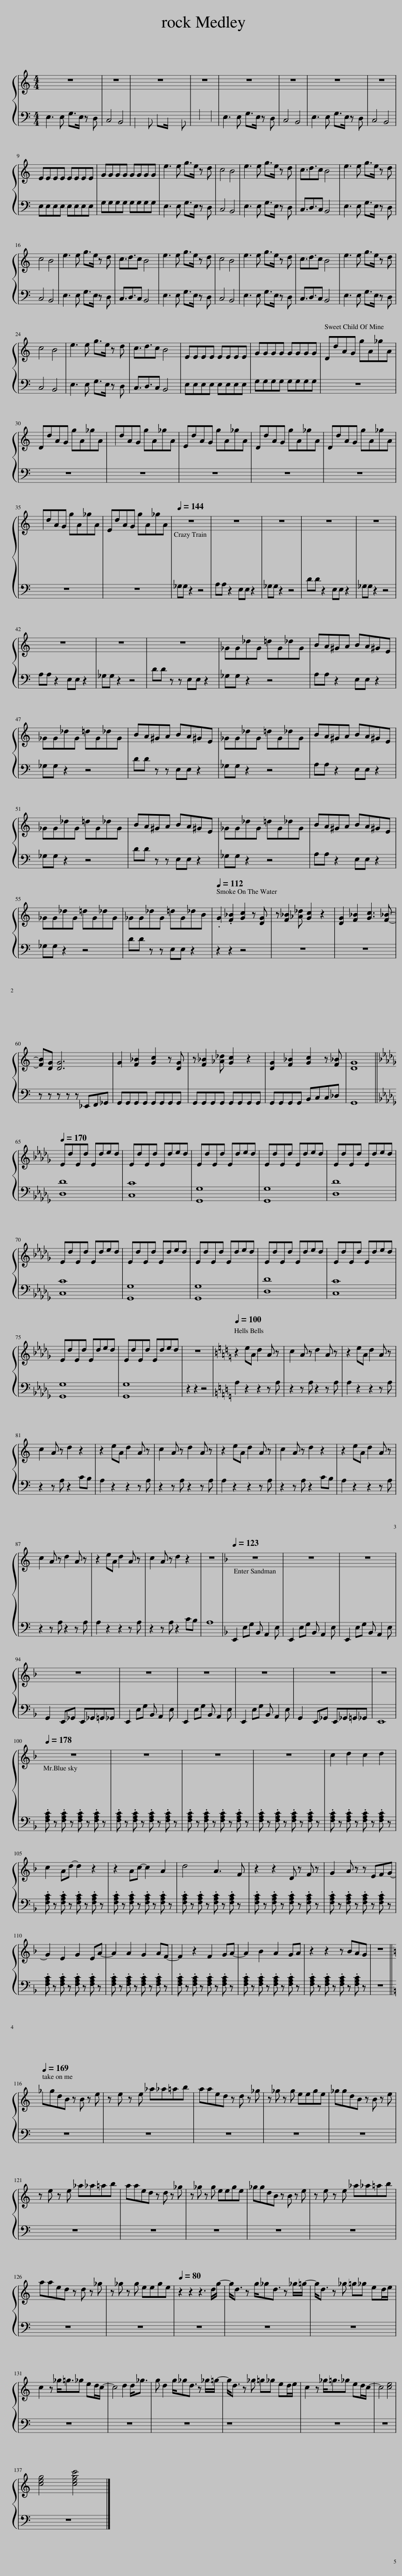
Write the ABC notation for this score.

X:1
%%score { 1 | 2 }
L:1/8
M:4/4
I:linebreak $
K:C
V:1 treble
V:2 bass
V:1
 z8 | z8 | z8 | z8 | z8 | %5
 z8 | z8 | z8 |$ EEEE EEEE | GGGG GGGG | %10
 e3 e g>e z d | c4 B4 | e3 e g>e z d | c3/2d3/2c B4 | e3 e g>e z d |$ %15
 c4 B4 | e3 e g>e z d | c3/2d3/2c B4 | e3 e g>e z d | c4 B4 | %20
 e3 e g>e z d | c3/2d3/2c B4 | e3 e g>e z d |$ c4 B4 | e3 e g>e z d | %25
 c3/2d3/2c B4 | EEEE EEEE | GGGG GGGG | DdAG gA_gA |$ DdAG gA_gA | %30
xdAG gA_gA | EdAG gA_gA | DdAG gA_gA | DdAG gA_gA |$xdAG gA_gA | %35
 EdAG gA_gA |[Q:1/4=144] z8 | z8 | z8 | z8 | %40
 z8 |$ z8 | z8 | z8 | _GG_dG =dG_dG | %45
 BA^GA BA^GE |$ _GG_dG =dG_dG | BA^GA BA^GE | _GG_dG =dG_dG | BA^GA BA^GE |$ %50
 _GG_dG =dG_dG | BA^GA BA^GE | _GG_dG =dG_dG | BA^GA BA^GE |$ _GG_dG =dG_dG | %55
 _GG_dG =dG_dB |[Q:1/4=112] .[xG]2 .[F_B]2 [Gc]2 z [DG] | z [F_B]2 [_A_d] [Gc]2 z2 | [DG]2 [F_B]2 [Gc]3 [F_B]- |$ [FB][DG] [DG]6 | %60
 [xG]2 [F_B]2 [Gc]2 z [DG] | z [F_B]2 [_A_d] [Gc]2 z2 | [DG]2 [F_B]2 [Gc]2 z [F_B] | [DG]8 ||$[K:Db][Q:1/4=170] EdEd Eded | %65
 EdEd Eded | EdEd Eded | EdEd Eded | EdEd Eded |$ EdEd Eded | %70
 EdEd Eded | EdEd Eded | EdEd Eded | EdEd Eded |$ EdEd Eded | %75
 EdEd Eded | z8 |[K:C][Q:1/4=100] z2 eA d2 A z |[K:C] c2 A z d2 A z | z2 eA d2 A z |$ %80
 c2 A z d2 z2 | z2 eA d2 A z | c2 A z d2 A z | z2 eA d2 A z | c2 A z d2 z2 | %85
 z2 eA d2 A z |$ c2 A z d2 A z | z2 eA d2 A z | c2 A z d2 z2 | z8 | %90
[K:F][Q:1/4=123] z8 | z8 | z8 |$ z8 | z8 | %95
 z8 | z8 | z8 | z8 |$[K:F][Q:1/4=178] z8 | %100
 z8 | z8 | z8 | c2 d2 c2 d2 |$ c2 Ad- d2 z2 | %105
 z2 Ac- c2 A2 | d4 A3 F | z2 z2 D z F z | G2 A z z EFG- |$ G2 E2 G2 EA- | %110
 A2 A2 G2 AF- | F2 z2 F2 GA- | A2 B2 A2 GA | z2 z2 z BAG | z8 ||$ %115
[K:C][Q:1/4=169]x_gdB z B z e | z e z e _a_a=ab | aaed z d z _g | z _g z g eege | _ggdB z B z e |$ %120
 z e z e _a_a=ab | aaed z d z _g | z _g z g eege | _ggdB z B z e | z e z e _a_a=ab |$ %125
 aaed z d z _g | z _g z g eege |[Q:1/4=80] z2 z2 z3 d/g/- | g<d z g/_gd3/2 z _g/=g/- | g<d z _g =g_g ed/e/ |$ %130
 c2 z _g<=g_g ed/c/- | c4 d2 d<_g | g d2 g/_gd3/2 z _g/=g/- | g<d z _g =g_g ed/e/ | c2 z _g<=g_g ed/c/- | %135
 c4 [ce]4 |$ [ceg]4 [cegc']4 |] %137
V:2
 E,3 E, G,>E, z D, | C,4 B,,4 | x3 x x>x x x | x4 x4 | E,3 E, G,>E, z D, | %5
 C,4 B,,4 | E,3 E, G,>E, z D, | C,4 B,,4 |$ E,E,E,E, E,E,E,E, | G,G,G,G, G,G,G,G, | %10
 E,3 E, G,>E, z D, | C,4 B,,4 | E,3 E, G,>E, z D, | C,3/2D,3/2C, B,,4 | E,3 E, G,>E, z D, |$ %15
 C,4 B,,4 | E,3 E, G,>E, z D, | C,3/2D,3/2C, B,,4 | E,3 E, G,>E, z D, | C,4 B,,4 | %20
 E,3 E, G,>E, z D, | C,3/2D,3/2C, B,,4 | E,3 E, G,>E, z D, |$ C,4 B,,4 | E,3 E, G,>E, z D, | %25
 C,3/2D,3/2C, B,,4 | E,E,E,E, E,E,E,E, | G,G,G,G, G,G,G,G, | z8 |$ z8 | %30
 z8 | z8 | z8 | z8 |$ z8 | %35
 z8 | _G,G, z2 z4 | A,A, z2 E,E, z2 | _G,G, z2 z4 | DD z2 E,E, z2 | %40
 _G,G, z2 z4 |$ A,A, z2 E,E, z2 | _G,G, z2 z4 | DD z z E,E, z2 | _G,G, z2 z4 | %45
 A,A, z2 E,E, z2 |$ _G,G, z2 z4 | DD z z E,E, z2 | _G,G, z2 z4 | A,A, z2 E,E, z2 |$ %50
 _G,G, z2 z4 | DD z z E,E, z2 | _G,G, z2 z4 | A,A, z2 E,E, z2 |$ _G,G, z2 z4 | %55
 DD z z E,E, z2 | z2 z2 z4 | z8 | z8 |$ z z z z z _E,,F,,_G,, | %60
 G,,G,,G,,G,, G,,G,,G,,G,, | G,,G,,G,,G,, G,,G,,G,,G,, | G,,G,,G,,G,, B,,C,C,_D, | G,,8 ||$[K:Db] [D,D]8 | %65
 [C,C]8 | [G,,G,]8 | [G,,G,]8 | [D,D]8 |$ [C,C]8 | %70
 [G,,G,]8 | [G,,G,]8 | [D,D]8 | [C,C]8 |$ [G,,G,]8 | %75
 [G,,G,]8 | z2 z2 z4 |[K:C] A,2 z2 z2 z A, |[K:C] z2 z A, z2 z A, | A,2 z2 z2 z A, |$ %80
 z2 z A, z2 CB, | A,2 z2 z2 z A, | z2 z A, z2 z A, | A,2 z2 z2 z A, | z2 z A, z2 CB, | %85
 A,2 z2 z2 z A, |$ z2 z A, z2 z A, | A,2 z2 z2 z A, | z2 z A, z2 CB, | A,8 | %90
[K:F] E,,2 E,G, B,, A,,2 E, | E,,2 E,G, B,, A,,2 E, | E,,2 E,G, B,, A,,2 E, |$ G,,2 E,,_G,, E,,_G,,=G,,_G,, | E,,2 E,G, B,, A,,2 E, | %95
 E,,2 E,G, B,, A,,2 E, | E,,2 E,G, B,, A,,2 E, | G,,2 E,,_G,, E,,_G,,=G,,_G,, | E,,8 |$[K:F] .[F,A,C] z .[F,A,C] z .[F,A,C] z .[F,A,C] z | %100
 .[F,A,C] z .[F,A,C] z .[F,A,C] z .[F,A,C] z | .[F,A,C] z .[F,A,C] z .[F,A,C] z .[F,A,C] z | .[F,A,C] z .[F,A,C] z .[F,A,C] z .[F,A,C] z | .[F,A,C] z .[F,A,C] z .[F,A,C] z .[F,A,C] z |$ .[F,A,C] z .[F,A,C] z .[F,A,C] z .[F,A,C] z | %105
 .[F,A,C] z .[F,A,C] z .[F,A,C] z .[F,A,C] z | .[F,A,C] z .[F,A,C] z .[F,A,C] z .[F,A,C] z | .[F,A,C] z .[F,A,C] z .[F,A,C] z .[F,A,C] z | .[F,A,C] z .[F,A,C] z .[F,A,C] z .[F,A,C] z |$ .[F,A,C] z .[F,A,C] z .[F,A,C] z .[F,A,C] z | %110
 .[F,A,C] z .[F,A,C] z .[F,A,C] z .[F,A,C] z | .[F,A,C] z .[F,A,C] z .[F,A,C] z .[F,A,C] z | .[F,A,C] z .[F,A,C] z .[F,A,C] z .[F,A,C] z | .[F,A,C] z .[F,A,C] z .[F,A,C] z .[F,A,C] z | z8 ||$ %115
[K:C] z8 | z8 | z8 | z8 | z8 |$ %120
 z8 | z8 | z8 | z8 | z8 |$ %125
 z8 | z8 | z8 | z8 | z8 |$ %130
 z8 | z8 | z8 | z8 | z8 | %135
 z8 |$ z8 |] %137
